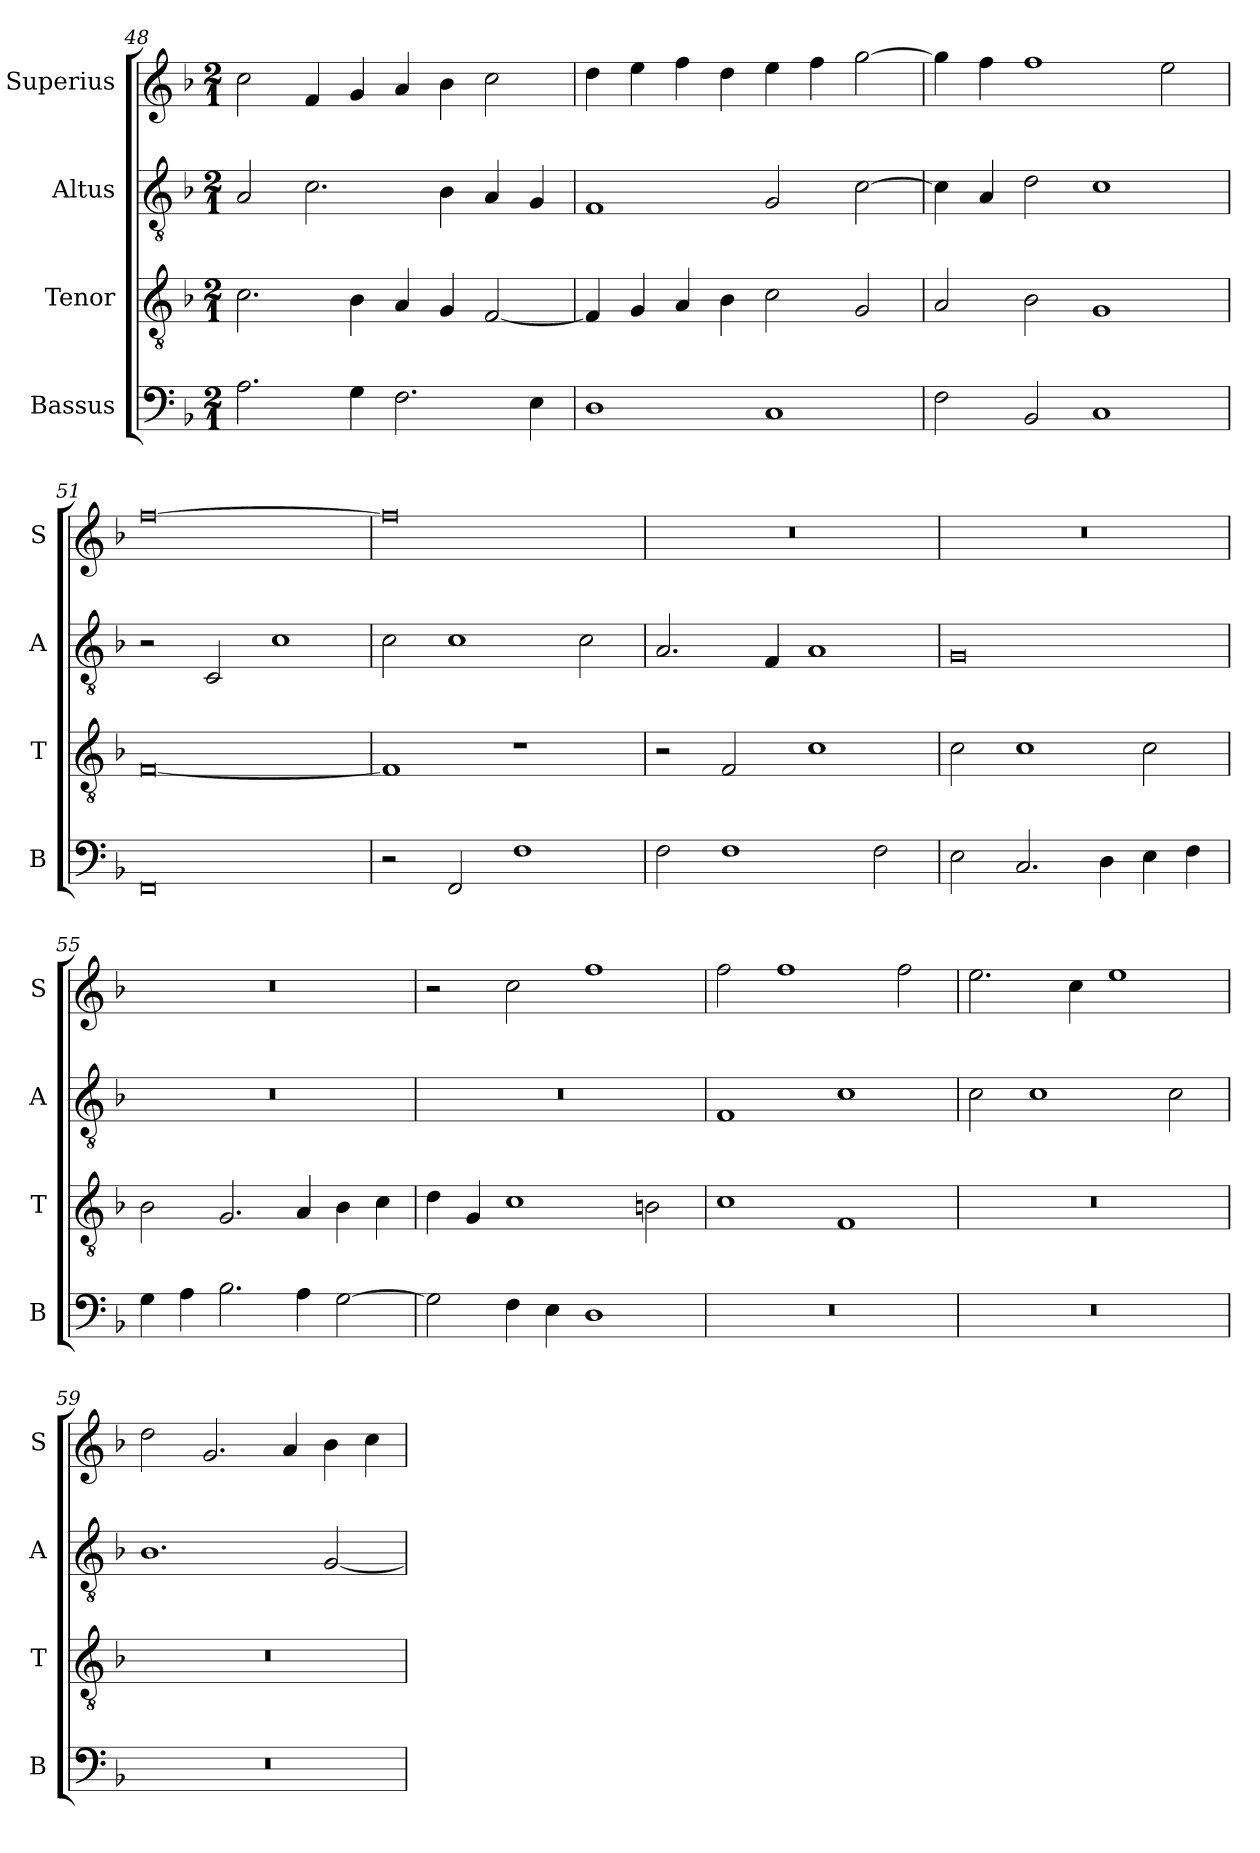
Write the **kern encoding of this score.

**kern	**kern	**kern	**kern
*part4	*part3	*part2	*part1
*staff4	*staff3	*staff2	*staff1
*I"Bassus	*I"Tenor	*I"Altus	*I"Superius
*I'B	*I'T	*I'A	*I'S
*clefF4	*clefGv2	*clefGv2	*clefG2
*k[b-]	*k[b-]	*k[b-]	*k[b-]
*F:	*F:	*F:	*F:
*M2/1	*M2/1	*M2/1	*M2/1
=48	=48	=48	=48
2.A	2.c	2A	2cc
.	.	2.c	4f
4G	4B-	.	4g
2.F	4A	.	4a
.	4G	4B-	4b-
.	[2F	4A	2cc
4E	.	4G	.
=49	=49	=49	=49
1D	4F]	1F	4dd
.	4G	.	4ee
.	4A	.	4ff
.	4B-	.	4dd
1C	2c	2G	4ee
.	.	.	4ff
.	2G	[2c	[2gg
=50	=50	=50	=50
2F	2A	4c]	4gg]
.	.	4A	4ff
2BB-	2B-	2d	1ff
1C	1G	1c	.
.	.	.	2ee
=51	=51	=51	=51
0FF	[0F	2r	[0ff
.	.	2C	.
.	.	1c	.
=52	=52	=52	=52
2r	1F]	2c	0ff]
2FF	.	1c	.
1F	1r	.	.
.	.	2c	.
=53	=53	=53	=53
2F	2r	2.A	0r
1F	2F	.	.
.	.	4F	.
.	1c	1A	.
2F	.	.	.
=54	=54	=54	=54
2E	2c	0G	0r
2.C	1c	.	.
4D	.	.	.
4E	2c	.	.
4F	.	.	.
=55	=55	=55	=55
4G	2B-	0r	0r
4A	.	.	.
2.B-	2.G	.	.
4A	4A	.	.
[2G	4B-	.	.
.	4c	.	.
=56	=56	=56	=56
2G]	4d	0r	2r
.	4G	.	.
4F	1c	.	2cc
4E	.	.	.
1D	.	.	1ff
.	2Bn	.	.
=57	=57	=57	=57
0r	1c	1F	2ff
.	.	.	1ff
.	1F	1c	.
.	.	.	2ff
=58	=58	=58	=58
0r	0r	2c	2.ee
.	.	1c	.
.	.	.	4cc
.	.	.	1ee
.	.	2c	.
=59	=59	=59	=59
0r	0r	1.B-	2dd
.	.	.	2.g
.	.	.	4a
.	.	[2G	4b-
.	.	.	4cc
=	=	=	=
*-	*-	*-	*-
